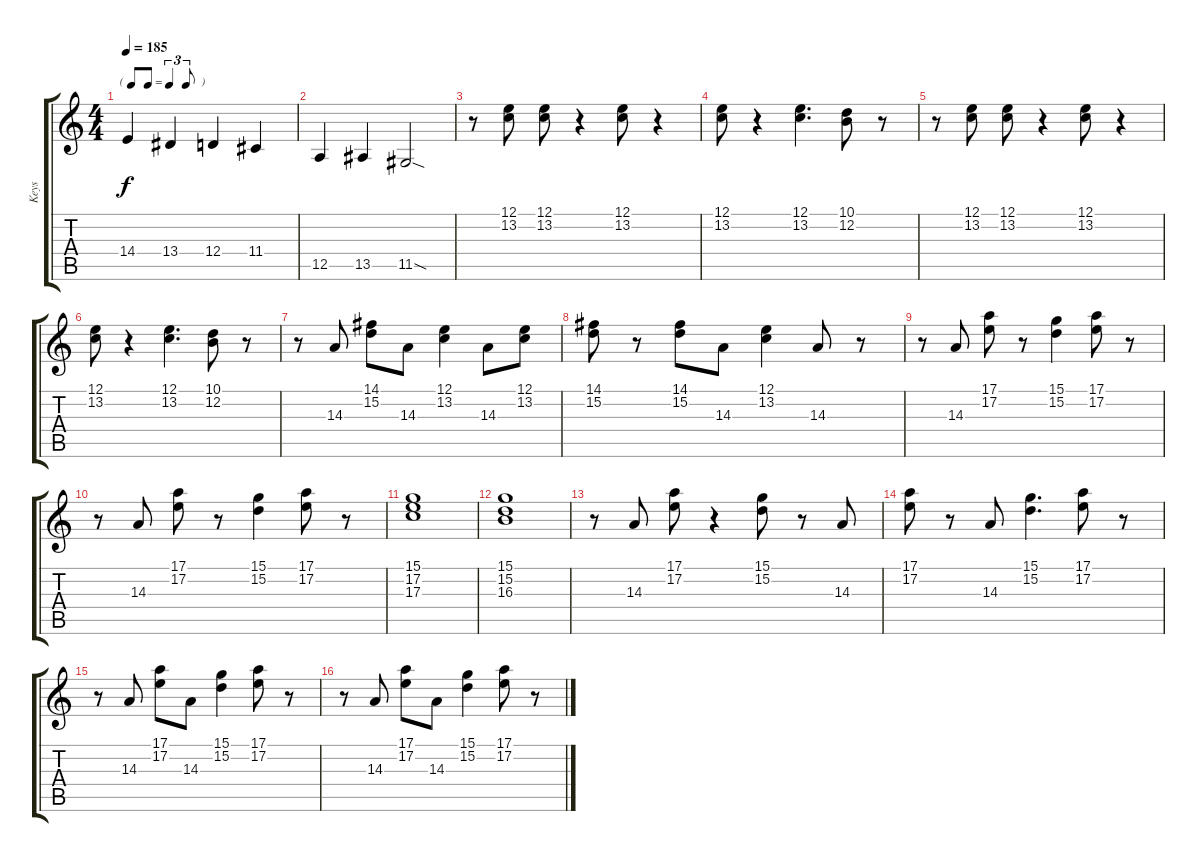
\track ("Keys" "Keys") {instrument drawbarorgan}
\staff {score tabs}
\tuning (E4 B3 G3 D3 A2 E2) {hide}
\ts (4 4)
\tf triplet8th
\tempo 185
\clef g2
\ks c
14.4.4{dy f} 13.4.4 12.4.4 11.4.4 |
12.5.4 13.5.4 11.5{sod}.2 |
r.8 (12.1 13.2).8 (12.1 13.2).8 r.4 (12.1 13.2).8 r.4 |
(12.1 13.2).8 r.4 (12.1 13.2).4{d} (10.1 12.2).8 r.8 |
r.8 (12.1 13.2).8 (12.1 13.2).8 r.4 (12.1 13.2).8 r.4 |
(12.1 13.2).8 r.4 (12.1 13.2).4{d} (10.1 12.2).8 r.8 |
r.8 14.3.8 (14.1 15.2).8 14.3.8 (12.1 13.2).4 14.3.8 (12.1 13.2).8 |
(14.1 15.2).8 r.8 (14.1 15.2).8 14.3.8 (12.1 13.2).4 14.3.8 r.8 |
r.8 14.3.8 (17.1 17.2).8 r.8 (15.1 15.2).4 (17.1 17.2).8 r.8 |
r.8 14.3.8 (17.1 17.2).8 r.8 (15.1 15.2).4 (17.1 17.2).8 r.8 |
(15.1 17.2 17.3).1 |
(15.1 15.2 16.3).1 |
r.8 14.3.8 (17.1 17.2).8 r.4 (15.1 15.2).8 r.8 14.3.8 |
(17.1 17.2).8 r.8 14.3.8 (15.1 15.2).4{d} (17.1 17.2).8 r.8 |
r.8 14.3.8 (17.1 17.2).8 14.3.8 (15.1 15.2).4 (17.1 17.2).8 r.8 |
r.8 14.3.8 (17.1 17.2).8 14.3.8 (15.1 15.2).4 (17.1 17.2).8 r.8
